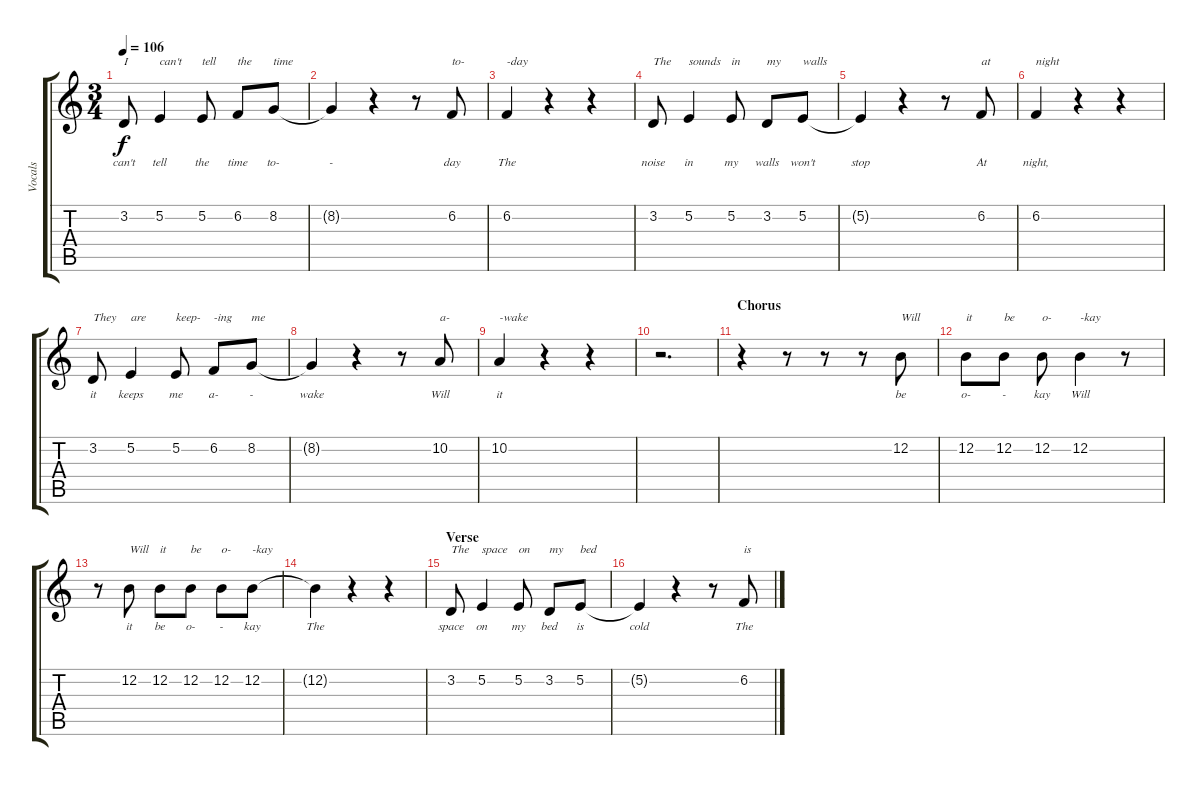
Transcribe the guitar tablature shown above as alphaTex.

\track ("Vocals" "Vocals") {instrument steeldrums}
\staff {score tabs}
\tuning (E4 B3 G3 D3 A2 E2) {hide}
\ts (3 4)
\tempo 106
\clef g2
\ks c
3.2.8{txt "I" lyrics (0 "can't") lyrics (1 "") lyrics (2 "") lyrics (3 "") lyrics (4 "") dy f} 5.2.4{txt "can't" lyrics (0 "tell") lyrics (1 "") lyrics (2 "") lyrics (3 "") lyrics (4 "")} 5.2.8{txt "tell" lyrics (0 "the") lyrics (1 "") lyrics (2 "") lyrics (3 "") lyrics (4 "")} 6.2.8{txt "the" lyrics (0 "time") lyrics (1 "") lyrics (2 "") lyrics (3 "") lyrics (4 "")} 8.2.8{txt "time" lyrics (0 "to-") lyrics (1 "") lyrics (2 "") lyrics (3 "") lyrics (4 "")} |
8.2{t}.4{lyrics (0 "-") lyrics (1 "") lyrics (2 "") lyrics (3 "") lyrics (4 "")} r.4 r.8 6.2.8{txt "to-" lyrics (0 "day") lyrics (1 "") lyrics (2 "") lyrics (3 "") lyrics (4 "")} |
6.2.4{txt "-day" lyrics (0 "The") lyrics (1 "") lyrics (2 "") lyrics (3 "") lyrics (4 "")} r.4 r.4 |
3.2.8{txt "The" lyrics (0 "noise") lyrics (1 "") lyrics (2 "") lyrics (3 "") lyrics (4 "")} 5.2.4{txt "sounds" lyrics (0 "in") lyrics (1 "") lyrics (2 "") lyrics (3 "") lyrics (4 "")} 5.2.8{txt "in" lyrics (0 "my") lyrics (1 "") lyrics (2 "") lyrics (3 "") lyrics (4 "")} 3.2.8{txt "my" lyrics (0 "walls") lyrics (1 "") lyrics (2 "") lyrics (3 "") lyrics (4 "")} 5.2.8{txt "walls" lyrics (0 "won't") lyrics (1 "") lyrics (2 "") lyrics (3 "") lyrics (4 "")} |
5.2{t}.4{lyrics (0 "stop") lyrics (1 "") lyrics (2 "") lyrics (3 "") lyrics (4 "")} r.4 r.8 6.2.8{txt "at" lyrics (0 "At") lyrics (1 "") lyrics (2 "") lyrics (3 "") lyrics (4 "")} |
6.2.4{txt "night" lyrics (0 "night,") lyrics (1 "") lyrics (2 "") lyrics (3 "") lyrics (4 "")} r.4 r.4 |
3.2.8{txt "They" lyrics (0 "it") lyrics (1 "") lyrics (2 "") lyrics (3 "") lyrics (4 "")} 5.2.4{txt "are" lyrics (0 "keeps") lyrics (1 "") lyrics (2 "") lyrics (3 "") lyrics (4 "")} 5.2.8{txt "keep-" lyrics (0 "me") lyrics (1 "") lyrics (2 "") lyrics (3 "") lyrics (4 "")} 6.2.8{txt "-ing" lyrics (0 "a-") lyrics (1 "") lyrics (2 "") lyrics (3 "") lyrics (4 "")} 8.2.8{txt "me" lyrics (0 "-") lyrics (1 "") lyrics (2 "") lyrics (3 "") lyrics (4 "")} |
8.2{t}.4{lyrics (0 "wake") lyrics (1 "") lyrics (2 "") lyrics (3 "") lyrics (4 "")} r.4 r.8 10.2.8{txt "a-" lyrics (0 "Will") lyrics (1 "") lyrics (2 "") lyrics (3 "") lyrics (4 "")} |
10.2.4{txt "-wake" lyrics (0 "it") lyrics (1 "") lyrics (2 "") lyrics (3 "") lyrics (4 "")} r.4 r.4 |
r.2{d} |
\section ("" "Chorus")
r.4 r.8 r.8 r.8 12.2.8{txt "Will" lyrics (0 "be") lyrics (1 "") lyrics (2 "") lyrics (3 "") lyrics (4 "")} |
12.2.8{txt "it" lyrics (0 "o-") lyrics (1 "") lyrics (2 "") lyrics (3 "") lyrics (4 "")} 12.2.8{txt "be" lyrics (0 "-") lyrics (1 "") lyrics (2 "") lyrics (3 "") lyrics (4 "")} 12.2.8{txt "o-" lyrics (0 "kay") lyrics (1 "") lyrics (2 "") lyrics (3 "") lyrics (4 "")} 12.2.4{txt "-kay" lyrics (0 "Will") lyrics (1 "") lyrics (2 "") lyrics (3 "") lyrics (4 "")} r.8 |
r.8 12.2.8{txt "Will" lyrics (0 "it") lyrics (1 "") lyrics (2 "") lyrics (3 "") lyrics (4 "")} 12.2.8{txt "it" lyrics (0 "be") lyrics (1 "") lyrics (2 "") lyrics (3 "") lyrics (4 "")} 12.2.8{txt "be" lyrics (0 "o-") lyrics (1 "") lyrics (2 "") lyrics (3 "") lyrics (4 "")} 12.2.8{txt "o-" lyrics (0 "-") lyrics (1 "") lyrics (2 "") lyrics (3 "") lyrics (4 "")} 12.2.8{txt "-kay" lyrics (0 "kay") lyrics (1 "") lyrics (2 "") lyrics (3 "") lyrics (4 "")} |
12.2{t}.4{lyrics (0 "The") lyrics (1 "") lyrics (2 "") lyrics (3 "") lyrics (4 "")} r.4 r.4 |
\section ("" "Verse")
3.2.8{txt "The" lyrics (0 "space") lyrics (1 "") lyrics (2 "") lyrics (3 "") lyrics (4 "")} 5.2.4{txt "space" lyrics (0 "on") lyrics (1 "") lyrics (2 "") lyrics (3 "") lyrics (4 "")} 5.2.8{txt "on" lyrics (0 "my") lyrics (1 "") lyrics (2 "") lyrics (3 "") lyrics (4 "")} 3.2.8{txt "my" lyrics (0 "bed") lyrics (1 "") lyrics (2 "") lyrics (3 "") lyrics (4 "")} 5.2.8{txt "bed" lyrics (0 "is") lyrics (1 "") lyrics (2 "") lyrics (3 "") lyrics (4 "")} |
5.2{t}.4{lyrics (0 "cold") lyrics (1 "") lyrics (2 "") lyrics (3 "") lyrics (4 "")} r.4 r.8 6.2.8{txt "is" lyrics (0 "The") lyrics (1 "") lyrics (2 "") lyrics (3 "") lyrics (4 "")}
